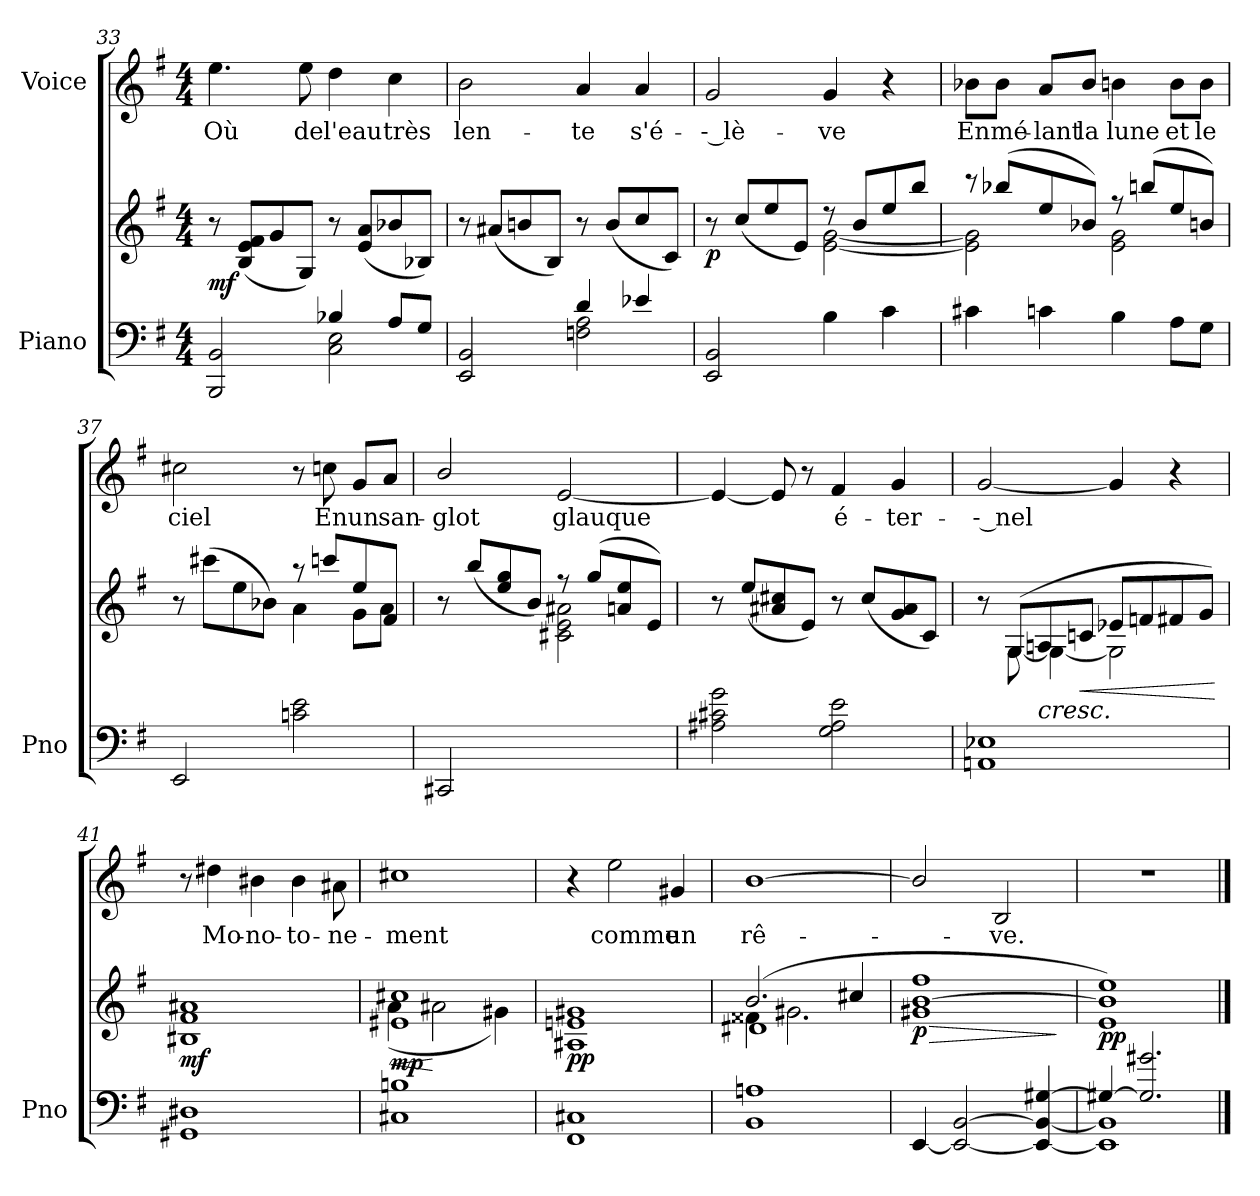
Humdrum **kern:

**kern	**kern	**dynam	**kern	**text
*part2	*part2	*part2	*part1	*part1
*staff3	*staff2	*staff2/3	*staff1	*staff1
*I"Piano	*	*	*I"Voice	*
*I'Pno	*	*	*	*
*clefF4	*clefG2	*	*clefG2	*
*k[f#]	*k[f#]	*	*k[f#]	*
*M4/4	*M4/4	*	*M4/4	*
=33	=33	=33	=33	=33
*^	*	*	*	*
!	!	!	!LO:DY:b	!	!LO:LY:b
2BBB/ 2BB/	2ryy	8r	mf	4.ee\	Où
.	.	(<8B/ 8e/ 8f#/L	.	.	.
.	.	8g/	.	.	.
!	!	!	!	!	!LO:LY:b
.	.	8G/J)	.	8ee\	de
!	!	!	!	!	!LO:LY:b
4B-X/	2C\ 2E\	8r	.	4dd\	l'eau
.	.	(<8e/ 8a/L	.	.	.
!	!	!	!	!	!LO:LY:b
8A/L	.	8b-X/	.	4cc\	très
8G/J	.	8B-X/J)	.	.	.
=34	=34	=34	=34	=34	=34
!	!	!	!	!	!LO:LY:b
2EE/ 2BB/	2ryy	8r	.	2b\	len-
.	.	(<8a#X/L	.	.	.
.	.	8bn/	.	.	.
.	.	8B/J)	.	.	.
!	!	!	!	!	!LO:LY:b
4d/	2Fn\ 2A\	8r	.	4a/	-te
.	.	(<8b/L	.	.	.
!	!	!	!	!	!LO:LY:b
4e-X/	.	8cc/	.	4a/	s'é-
.	.	8c/J)	.	.	.
*v	*v	*	*	*	*
!!LO:PB:g=z
=35	=35	=35	=35	=35
*	*^	*	*	*
!	!	!	!LO:DY:b	!	!LO:LY:b
2EE/ 2BB/	8r	2ryy	p	2g/	-- lè-
.	(<8cc/L	.	.	.	.
.	8ee/	.	.	.	.
.	8e/J)	.	.	.	.
!	!	!	!	!	!LO:LY:b
4B\	8r	[2e\ [2g\	.	4g/	-ve
.	8b/L	.	.	.	.
4c\	8ee/	.	.	4r	.
.	8bb/J	.	.	.	.
=36	=36	=36	=36	=36	=36
!	!	!	!	!	!LO:LY:b
4c#X\	8r	2e\] 2g\]	.	8b-X\L	En
!	!	!	!	!	!LO:LY:b
.	(<8bb-X/L	.	.	8b-\J	mé-
!	!	!	!	!	!LO:LY:b
4cn\	8ee/	.	.	8a/L	-lant
!	!	!	!	!	!LO:LY:b
.	8b-X/J)	.	.	8b-/J	la
!	!	!	!	!	!LO:LY:b
4B\	8r	2e\ 2g\	.	4bn\	lune
.	(<8bbn/L	.	.	.	.
!	!	!	!	!	!LO:LY:b
8A\L	8ee/	.	.	8b\L	et
!	!	!	!	!	!LO:LY:b
8G\J	8bn/J)	.	.	8b\J	le
!!LO:LB:g=z
=37	=37	=37	=37	=37	=37
!	!	!	!	!	!LO:LY:b
2EE/	8r	2ryy	.	2cc#X\	ciel
.	(<8ccc#X\L	.	.	.	.
.	8ee\	.	.	.	.
.	8b-X\J)	.	.	.	.
2cn\ 2e\	8r	4a\	.	8r	.
!	!	!	!	!	!LO:LY:b
.	8cccn/L	.	.	8ccn\	En
!	!	!	!	!	!LO:LY:b
.	8ee/	8g\L	.	8g/L	un
!	!	!	!	!	!LO:LY:b
.	8f#/J	8a\J	.	8a/J	san-
=38	=38	=38	=38	=38	=38
!	!	!	!	!	!LO:LY:b
2CC#X/	8r	2ryy	.	2b/	-glot
.	(<8bb/L	.	.	.	.
.	8ee/ 8gg/	.	.	.	.
.	8b/J)	.	.	.	.
!	!	!	!	!	!LO:LY:b
2ryy	8rff	2c#X\ 2e\ 2a#X\	.	[2e/	glauque
.	(<8gg/L	.	.	.	.
.	8a/ 8ee/	.	.	.	.
.	8e/J)	.	.	.	.
*	*v	*v	*	*	*
=39	=39	=39	=39	=39
2A#X\ 2c#X\ 2g\	8r	.	4e/_	.
.	(<8ee/L	.	.	.
.	8a#X/ 8cc#X/	.	8e/]	.
.	8e/J)	.	8r	.
!	!	!	!	!LO:LY:b
2G\ 2A#\ 2e\	8r	.	4f#/	é-
.	(<8cc#/L	.	.	.
!	!	!	!	!LO:LY:b
.	8g/ 8a#/	.	4g/	-ter-
.	8c/J)	.	.	.
!!LO:LB:g=z
=40	=40	=40	=40	=40
*	*^	*	*	*
!	!	!	!	!	!LO:LY:b
1AAn 1E-X	8r	8ryy	.	[2g/	-- nel
.	(>8G/L	[8G\	.	.	.
!	!	!	!LO:HP:b	!	!
.	8An/	4G\_	<	.	.
!	!	!	!LO:HP:b	!	!
.	8cn/J	.	<	.	.
.	8e-X/L	2G\]	.	4g/]	.
.	8fn/	.	.	.	.
.	8f#X/	.	.	4r	.
.	8g/J)	.	.	.	.
*	*v	*v	*	*	*
.	.	[	.	.
=41	=41	=41	=41	=41
!	!	!LO:DY:b	!	!
1GG#X 1D#X	1B#X 1f# 1a#X	mf	8r	.
!	!	!	!	!LO:LY:b
.	.	.	4dd#X\	Mo-
!	!	!	!	!LO:LY:b
.	.	.	4b#X\	-no-
!	!	!	!	!LO:LY:b
.	.	.	4b#\	-to-
!	!	!	!	!LO:LY:b
.	.	.	8a#X\	-ne-
=42	=42	=42	=42	=42
!	!	!LO:HP:b	!	!LO:LY:b
*	*^	*	*	*
!	!	!	!LO:DY:n=1:b	!	!
1C#X 1Bn	1e#X 1cc#X	(>4a\	< mp	1cc#X	-ment
.	.	2a#X\	[	.	.
.	.	4g#X\)	.	.	.
*	*v	*v	*	*	*
.	.	[	.	.
!!LO:LB:g=z
=43	=43	=43	=43	=43
!	!	!LO:DY:b	!	!
1FF# 1C#X	1A#X 1en 1g#X	pp	4r	.
!	!	!	!	!LO:LY:b
.	.	.	2ee\	comme
!	!	!	!	!LO:LY:b
.	.	.	4g#X/	un
=44	=44	=44	=44	=44
*	*^	*	*	*
*	*	*^	*	*	*
!	!	!	!	!	!	!LO:LY:b
1BB 1An	(>2.b/	4f##X\	1d#X	.	[1b	rê-
.	.	2.g#X\	.	.	.	.
.	4cc#X/	.	.	.	.	.
*	*v	*v	*v	*	*	*
=45	=45	=45	=45	=45
!	!	!LO:HP:b	!	!
!	!	!LO:DY:n=1:b	!	!
[4EE/	1g#X [1b 1ff#	> p	2b/]	.
2EE/_ [2BB/	.	.	.	.
!	!	!	!	!LO:LY:b
.	.	.	2B/	-ve.
4EE/_ 4BB/_ [4G#X/	.	.	.	.
.	.	]	.	.
=46	=46	=46	=46	=46
*^	*	*	*	*
!	!	!	!LO:DY:b	!	!
4G#X/_	1EE] 1BB]	1e 1b] 1ee)	pp	1r	.
2.G#/] 2.g#X/	.	.	.	.	.
*v	*v	*	*	*	*
==	==	==	==	==
*-	*-	*-	*-	*-
